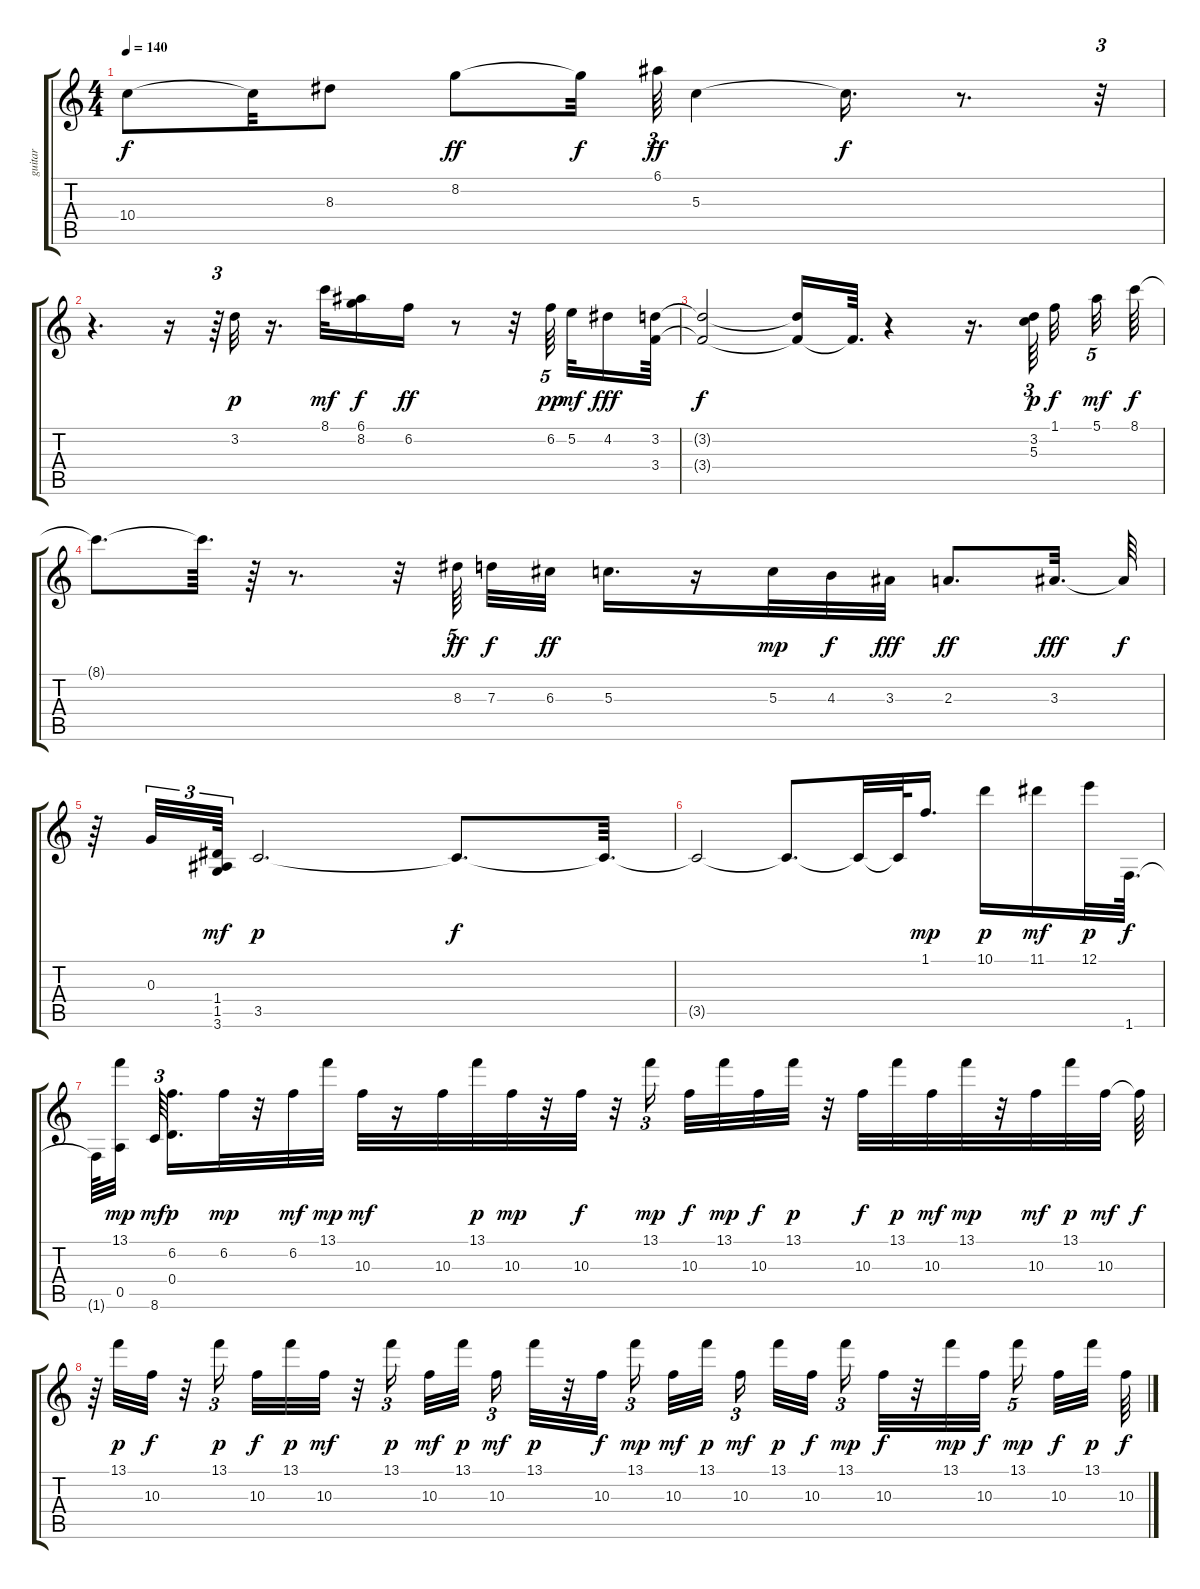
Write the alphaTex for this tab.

\track ("guitar" "guitar") {instrument acousticguitarnylon}
\staff {score tabs}
\tuning (E4 B3 G3 D3 A2 E2) {hide}
\ts (4 4)
\tempo 140
\clef g2
\ks c
10.4.8{dy f} 10.4{t}.32 8.3.8 8.2.8{dy ff} 8.2{t}.32{dy f} 6.1.64{tu (3 2) dy ff} 5.3.4 5.3{t}.16{d dy f} r.8{d} r.32{tu (3 2)} |
r.4{d} r.16 r.64{tu (3 2)} 3.2.32{dy p} r.16{d} 8.1.32{dy mf} (6.1 8.2).16{dy f} 6.2.16{dy ff} r.8 r.32 6.2.64{tu (5 4) dy pp} 5.2.32{dy mf} 4.2.16{dy fff} (3.2 3.4).64 |
(3.2{t} 3.4{t}).2{dy f} (3.2{t} 3.4{t}).16 3.4{t}.64{d} r.4 r.16{d} (3.2 5.3).64{tu (3 2) dy p} 1.1.32{dy f} 5.1.32{tu (5 4) dy mf} 8.1.64{dy f} |
8.1{t}.8{d} 8.1{t}.64{d} r.64 r.8{d} r.32 8.3.64{tu (5 4) dy ff} 7.3.32{dy f} 6.3.32{dy ff} 5.3.16{d} r.16 5.3.32{dy mp} 4.3.32{dy f} 3.3.32{dy fff} 2.3.8{d dy ff} 3.3.32{d dy fff} 3.3{t}.64{dy f} |
r.64 0.3.32{tu (3 2)} (1.4 1.5 3.6).64{tu (3 2) dy mf} 3.5.2{d dy p} 3.5{t}.8{d dy f} 3.5{t}.64{d} |
3.5{t}.2 3.5{t}.8{d} 3.5{t}.32 3.5{t}.64 1.1.16{d dy mp} 10.1.16{dy p} 11.1.16{dy mf} 12.1.32{dy p} 1.6.64{d dy f} |
1.6{t}.64 (13.1 0.5).32{dy mp} 8.6.64{tu (3 2) dy mf} (6.2 0.4).16{d dy p} 6.2.32{dy mp} r.32 6.2.32{dy mf} 13.1.32{dy mp} 10.3.32{dy mf} r.16 10.3.32 13.1.32{dy p} 10.3.32{dy mp} r.32 10.3.32{dy f} r.32 13.1.16{tu (3 2) dy mp} 10.3.32{dy f} 13.1.32{dy mp} 10.3.32{dy f} 13.1.32{dy p} r.32 10.3.32{dy f} 13.1.32{dy p} 10.3.32{dy mf} 13.1.32{dy mp} r.32 10.3.32{dy mf} 13.1.32{dy p} 10.3.32{dy mf} 10.3{t}.64{dy f} |
r.64 13.1.32{dy p} 10.3.32{dy f} r.32 13.1.16{tu (3 2) dy p} 10.3.32{dy f} 13.1.32{dy p} 10.3.32{dy mf} r.32 13.1.16{tu (3 2) dy p} 10.3.32{dy mf} 13.1.32{dy p} 10.3.16{tu (3 2) dy mf} 13.1.32{dy p} r.32 10.3.32{dy f} 13.1.16{tu (3 2) dy mp} 10.3.32{dy mf} 13.1.32{dy p} 10.3.16{tu (3 2) dy mf} 13.1.32{dy p} 10.3.32{dy f} 13.1.16{tu (3 2) dy mp} 10.3.32{dy f} r.32 13.1.32{dy mp} 10.3.32{dy f} 13.1.16{tu (5 4) dy mp} 10.3.32{dy f} 13.1.32{dy p} 10.3.64{dy f}
